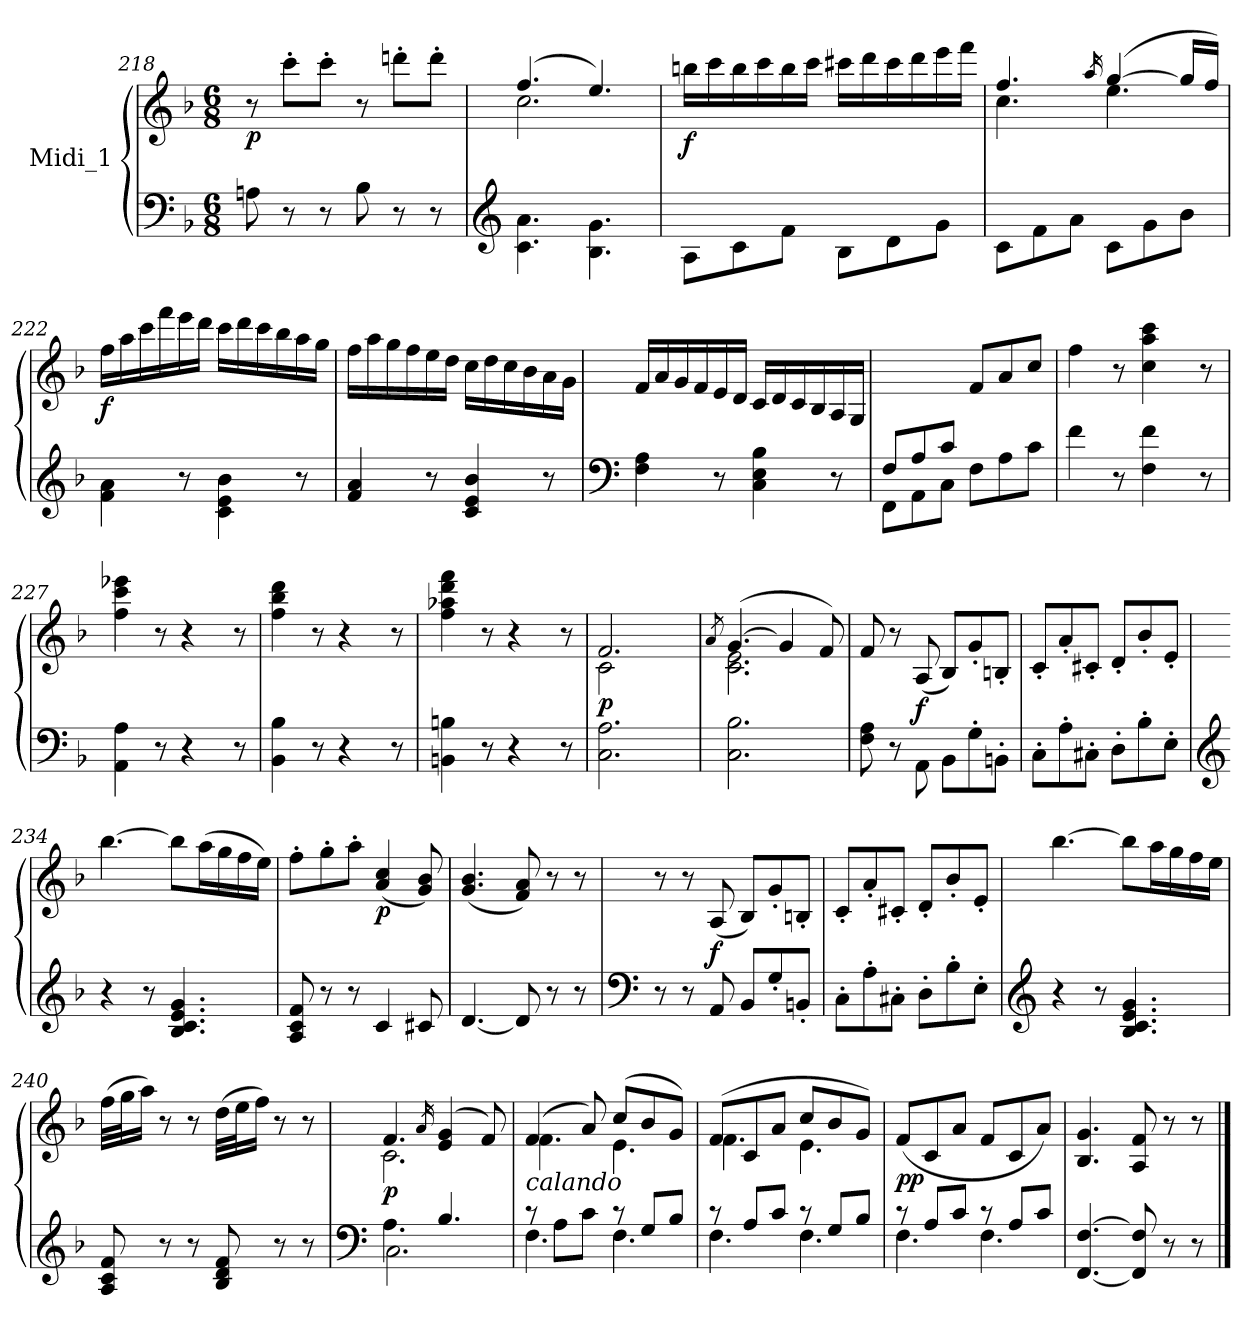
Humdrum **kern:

**kern	**kern	**dynam
*part1	*part1	*part1
*staff2	*staff1	*staff1/2
*I"Midi_1	*	*
*clefF4	*clefG2	*
*k[b-]	*k[b-]	*
*F:	*F:	*
*M6/8	*M6/8	*
=218	=218	=218
*^	*	*
!	!	!	!LO:DY:b
2ryy	8Ani\	8r	p
.	8r	8ccc'\L	.
.	8r	8ccc'\J	.
.	8B-\	8r	.
4ryy	8r	8dddni'\L	.
.	8r	8ddd'\J	.
*v	*v	*	*
=219	=219	=219
*clefG2	*	*
*	*^	*
4.c\ 4.a\	(>4.ff/	2.cc\	.
4.B-\ 4.g\	4.ee/)	.	.
*	*v	*v	*
!!LO:LB:g=z
=220	=220	=220
*^	*	*
!	!	!	!LO:DY:b
2ryy	8A\L	16bbn\LL	f
.	.	16ccc\	.
.	8c\	16bb\	.
.	.	16ccc\	.
.	8f\J	16bb\	.
.	.	16ccc\JJ	.
.	8B-\L	16ccc#X\LL	.
.	.	16ddd\	.
4ryy	8d\	16ccc#\	.
.	.	16ddd\	.
.	8g\J	16eee\	.
.	.	16fff\JJ	.
*v	*v	*	*
=221	=221	=221
*	*^	*
8c\L	4.ff/	4.cc\	.
8f\	.	.	.
8a\J	.	.	.
.	16qaa/	.	.
8c\L	(>[4gg/	4.ee\	.
8g\	.	.	.
8b-\J	16gg/LL]	.	.
.	16ff/JJ)	.	.
*	*v	*v	*
=222	=222	=222
*^	*	*
!	!	!	!LO:DY:b
2ryy	4f\ 4a\	16ff\LL	f
.	.	16aa\	.
.	.	16ccc\	.
.	.	16fff\	.
.	8r	16eee\	.
.	.	16ddd\JJ	.
.	4c\ 4e\ 4b-\	16ccc\LL	.
.	.	16ddd\	.
4ryy	.	16ccc\	.
.	.	16bb-\	.
.	8r	16aa\	.
.	.	16gg\JJ	.
!!LO:LB:g=z
=223	=223	=223	=223
4f/ 4a/	2ryy	16ff\LL	.
.	.	16aa\	.
.	.	16gg\	.
.	.	16ff\	.
8r	.	16ee\	.
.	.	16dd\JJ	.
4c/ 4e/ 4b-/	.	16cc\LL	.
.	.	16dd\	.
.	4ryy	16cc\	.
.	.	16b-\	.
8r	.	16a\	.
.	.	16g\JJ	.
=224	=224	=224	=224
*clefF4	*	*	*
4F\ 4A\	2ryy	16f/LL	.
.	.	16a/	.
.	.	16g/	.
.	.	16f/	.
8r	.	16e/	.
.	.	16d/JJ	.
4C\ 4E\ 4B-\	.	16c/LL	.
.	.	16d/	.
.	4ryy	16c/	.
.	.	16B-/	.
8r	.	16A/	.
.	.	16G/JJ	.
=225	=225	=225	=225
8F/L	8FF\L	4ryy	.
8A/	8AA\	.	.
8c/J	8C\J	8ryy	.
8F\L	8ryy	8f/L	.
8A\	4ryy	8a/	.
8c\J	.	8cc/J	.
=226	=226	=226	=226
4f\	2ryy	4ff\	.
8r	.	8r	.
4F\ 4f\	.	4cc\ 4aa\ 4ccc\	.
.	4ryy	.	.
8r	.	8r	.
=227	=227	=227	=227
4AA\ 4A\	2ryy	4ff\ 4ccc\ 4eee-X\	.
8r	.	8r	.
4r	.	4r	.
.	4ryy	.	.
8r	.	8r	.
!!LO:LB:g=z
=228	=228	=228	=228
2ryy	4BB-\ 4B-\	4ff\ 4bb-\ 4ddd\	.
.	8r	8r	.
.	4r	4r	.
4ryy	.	.	.
.	8r	8r	.
=229	=229	=229	=229
2ryy	4BBn\ 4Bn\	4ff\ 4aa-X\ 4ddd\ 4fff\	.
.	8r	8r	.
.	4r	4r	.
4ryy	.	.	.
.	8r	8r	.
=230	=230	=230	=230
*	*	*^	*
!	!	!	!	!LO:DY:b
2ryy	2.C\ 2.A\	2.f/	2c\	p
4ryy	.	.	4ryy	.
*v	*v	*	*	*
=231	=231	=231	=231
.	8qa/	.	.
2.C\ 2.B-\	(>[4.g/	2.c\ 2.e\	.
.	4g/]	.	.
.	8f/)	.	.
*	*v	*v	*
=232	=232	=232
*^	*	*
2ryy	8F\ 8A\	8f/	.
.	8r	8r	.
!	!	!	!LO:DY:b
.	8AA\	(8A/	f
.	8BB-\L	8B-/L)	.
4ryy	8G'\	8g'/	.
.	8BBn'\J	8Bn'/J	.
=233	=233	=233	=233
2ryy	8C'\L	8c'/L	.
.	8A'\	8a'/	.
.	8C#X'\J	8c#X'/J	.
.	8D'\L	8d'/L	.
4ryy	8B-i'\	8b-i'/	.
.	8E'\J	8e'/J	.
*v	*v	*	*
!!LO:LB:g=z
=234	=234	=234
*clefG2	*	*
4r	[4.bb-\	.
8r	.	.
4.B-/ 4.c/ 4.e/ 4.g/	8bb-\L]	.
.	(>16aa\L	.
.	16gg\	.
.	16ff\	.
.	16ee\JJ)	.
=235	=235	=235
8A/ 8c/ 8f/	8ff'\L	.
8r	8gg'\	.
8r	8aa'\J	.
!	!	!LO:DY:b
4c/	(4a/ 4cc/	p
8c#X/	8g/ 8b-/)	.
=236	=236	=236
[4.d/	(4.g/ 4.b-/	.
8d/]	8f/ 8a/)	.
8r	8r	.
8r	8r	.
=237	=237	=237
*clefF4	*	*
8r	8r	.
8r	8r	.
!	!	!LO:DY:b
8AA/	(8A/	f
8BB-/L	8B-/L)	.
8G'/	8g'/	.
8BBn'/J	8Bn'/J	.
=238	=238	=238
8C'\L	8c'/L	.
8A'\	8a'/	.
8C#X'\J	8c#X'/J	.
8D'\L	8d'/L	.
8B-i'\	8b-i'/	.
8E'\J	8e'/J	.
!!LO:PB:g=z
=239	=239	=239
*clefG2	*	*
4r	[4.bb-\	.
8r	.	.
4.B-/ 4.c/ 4.e/ 4.g/	8bb-\L]	.
.	16aa\L	.
.	16gg\	.
.	16ff\	.
.	16ee\JJ	.
=240	=240	=240
*^	*	*
*	*^	*	*
2ryy	8A/ 8c/ 8f/	2ryy	(>32ff\LLL	.
.	.	.	32gg\J	.
.	.	.	16aa\JJ)	.
.	8r	.	8r	.
.	8r	.	8r	.
.	8B-/ 8d/ 8f/	.	(>32dd\LLL	.
.	.	.	32ee\J	.
.	.	.	16ff\JJ)	.
4ryy	8r	4ryy	8r	.
.	8r	.	8r	.
*v	*v	*v	*	*
=241	=241	=241
*clefF4	*	*
*^	*^	*
!	!	!	!	!LO:DY:b
4.A\	2.C\	4.f/	2.c\	p
.	.	16qa/	.	.
4.B-/	.	(>4e/ 4g/	.	.
.	.	8f/)	.	.
=242	=242	=242	=242	=242
!	!	!LO:TX:b:i:t=calando	!	!
8r	4.F\	(4f/	4.f\	.
8A\L	.	.	.	.
8c\J	.	8a/)	.	.
8r	4.F\	(>8cc/L	4.e\	.
8G/L	.	8b-/	.	.
8B-/J	.	8g/J)	.	.
=243	=243	=243	=243	=243
8r	4.F\	(>8f/L	4.f\	.
8A/L	.	8c/	.	.
8c/J	.	8a/J	.	.
8r	4.F\	8cc/L	4.e\	.
8G/L	.	8b-/	.	.
8B-/J	.	8g/J)	.	.
*	*	*v	*v	*
!!LO:LB:g=z
=244	=244	=244	=244
*	*^	*	*
!	!	!	!	!LO:DY:b
2ryy	8r	4.F\	(8f/L	pp
.	8A/L	.	8c/	.
.	8c/J	.	8a/J	.
.	8r	4.F\	8f/L	.
4ryy	8A/L	.	8c/	.
.	8c/J	.	8a/J)	.
!!LO:LB:g=z
=245	=245	=245	=245	=245
2ryy	[4.FF/ [4.F/	2ryy	4.B-/ 4.g/	.
.	8FF/] 8F/]	.	8A/ 8f/	.
4ryy	8r	4ryy	8r	.
.	8r	.	8r	.
*v	*v	*v	*	*
==	==	==
*-	*-	*-
